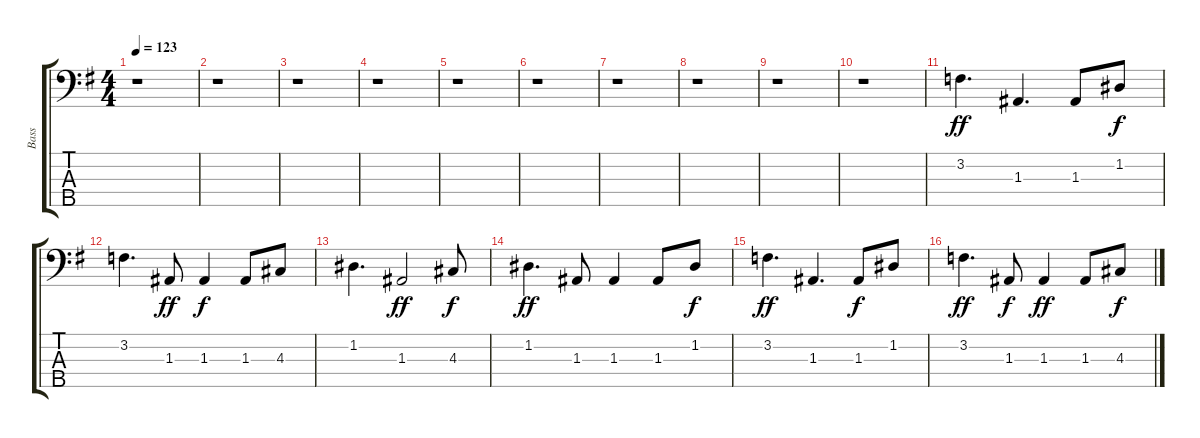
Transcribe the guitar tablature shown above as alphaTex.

\track ("Bass" "Bass") {instrument electricbassfinger}
\staff {score tabs}
\tuning (G2 D2 A1 E1 B0) {hide}
\ts (4 4)
\tempo 123
\clef f4
\ks g
r.1{dy f} |
r.1 |
r.1 |
r.1 |
r.1 |
r.1 |
r.1 |
r.1 |
r.1 |
r.1 |
3.2.4{d dy ff} 1.3.4{d} 1.3.8 1.2.8{dy f} |
3.2.4{d} 1.3.8{dy ff} 1.3.4{dy f} 1.3.8 4.3.8 |
1.2.4{d} 1.3.2{dy ff} 4.3.8{dy f} |
1.2.4{d dy ff} 1.3.8 1.3.4 1.3.8 1.2.8{dy f} |
3.2.4{d dy ff} 1.3.4{d} 1.3.8{dy f} 1.2.8 |
3.2.4{d dy ff} 1.3.8{dy f} 1.3.4{dy ff} 1.3.8 4.3.8{dy f}
